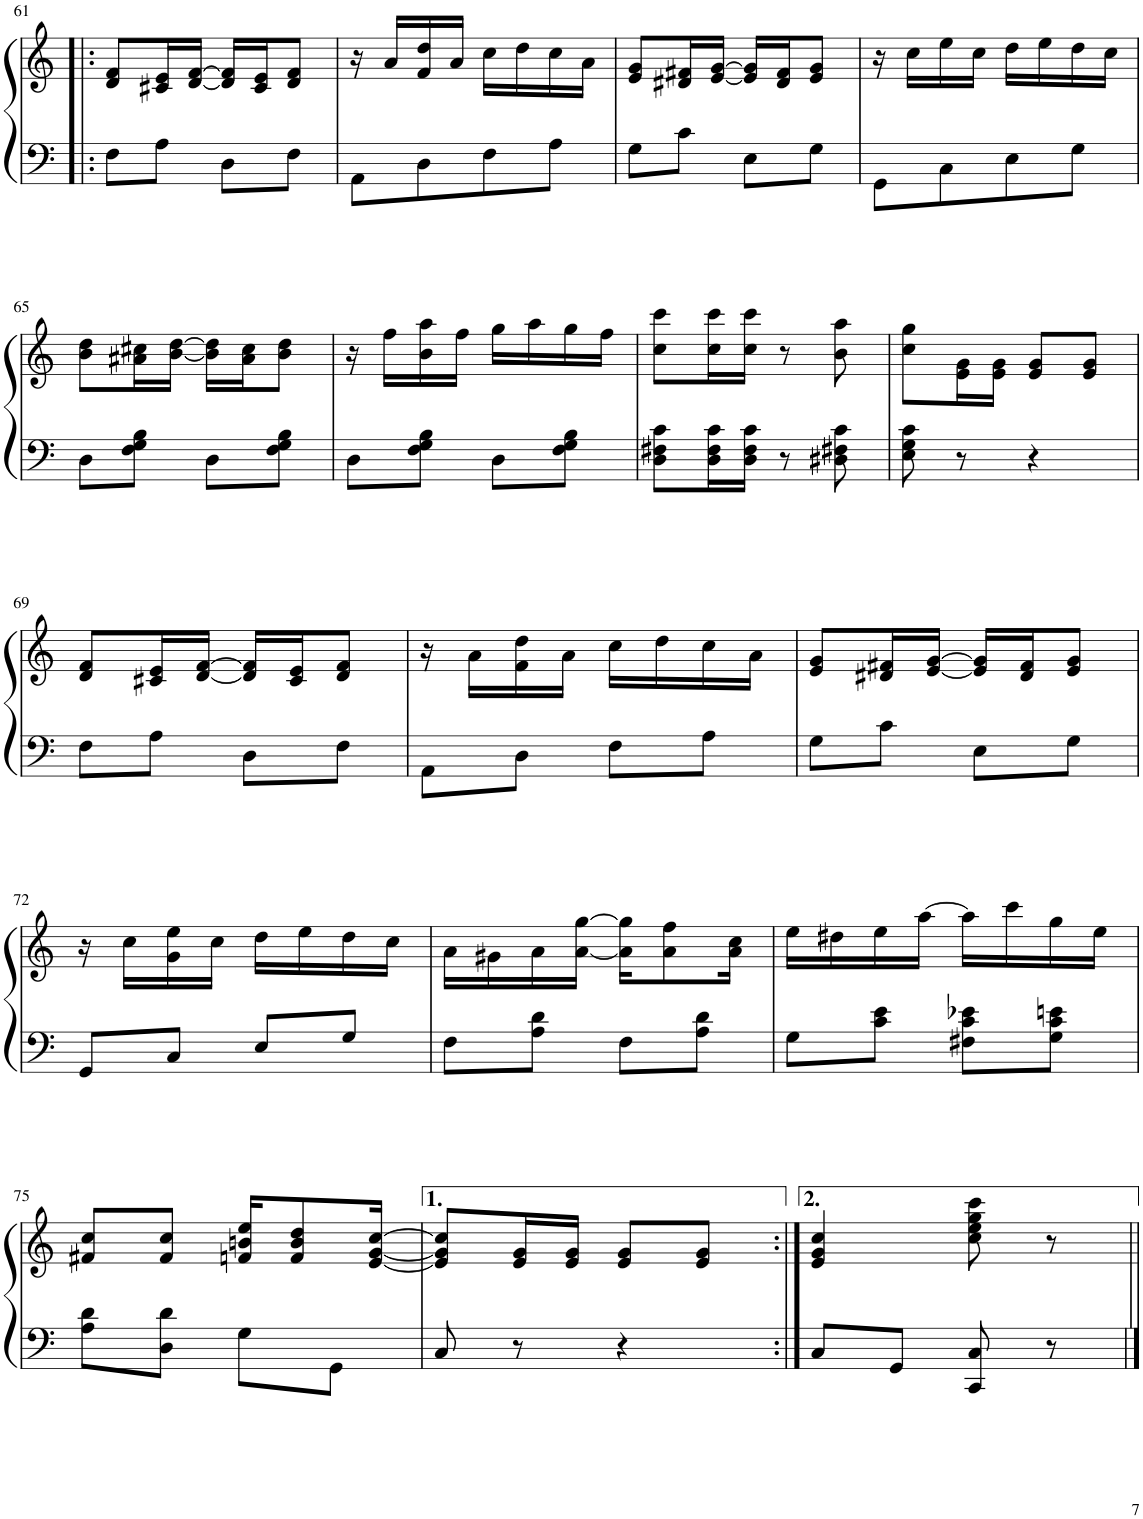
**kern	**kern
*part1	*part1
*staff2	*staff1
*I"Piano	*
*I'Pno	*
!!LO:PB:g=z
*clefF4	*clefG2
*k[]	*k[]
*M2/4	*M2/4
=61!|:	=61!|:
8F\L	8d/ 8f/L
8A\J	16c#X/ 16e/L
.	[16d/ [16f/JJ
8D\L	16d/] 16f/]LL
.	16c#/ 16e/J
8F\J	8d/ 8f/J
=62	=62
8AA\L	16r
.	16a/LL
8D\	16f/ 16dd/
.	16a/JJ
8F\	16cc\LL
.	16dd\
8A\J	16cc\
.	16a\JJ
=63	=63
8G\L	8e/ 8g/L
8c\J	16d#X/ 16f#X/L
.	[16e/ [16g/JJ
8E\L	16e/] 16g/]LL
.	16d#/ 16f#/J
8G\J	8e/ 8g/J
=64	=64
8GG\L	16r
.	16cc\LL
8C\	16ee\
.	16cc\JJ
8E\	16dd\LL
.	16ee\
8G\J	16dd\
.	16cc\JJ
!!LO:LB:g=z
=65	=65
8D\L	8b\ 8dd\L
8F\ 8G\ 8B\J	16a#X\ 16cc#X\L
.	[16b\ [16dd\JJ
8D\L	16b\] 16dd\]LL
.	16a#\ 16cc#\J
8F\ 8G\ 8B\J	8b\ 8dd\J
=66	=66
8D\L	16r
.	16ff\LL
8F\ 8G\ 8B\J	16b\ 16aa\
.	16ff\JJ
8D\L	16gg\LL
.	16aa\
8F\ 8G\ 8B\J	16gg\
.	16ff\JJ
=67	=67
8D\ 8F#X\ 8c\L	8cc\ 8ccc\L
16D\ 16F#\ 16c\L	16cc\ 16ccc\L
16D\ 16F#\ 16c\JJ	16cc\ 16ccc\JJ
8r	8r
8D#X\ 8F#X\ 8c\	8b\ 8aa\
=68	=68
8E\ 8G\ 8c\	8cc\ 8gg\L
8r	16e\ 16g\L
.	16e\ 16g\JJ
4r	8e/ 8g/L
.	8e/ 8g/J
!!LO:LB:g=z
=69	=69
8F\L	8d/ 8f/L
8A\J	16c#X/ 16e/L
.	[16d/ [16f/JJ
8D\L	16d/] 16f/]LL
.	16c#/ 16e/J
8F\J	8d/ 8f/J
=70	=70
8AA\L	16r
.	16a\LL
8D\J	16f\ 16dd\
.	16a\JJ
8F\L	16cc\LL
.	16dd\
8A\J	16cc\
.	16a\JJ
=71	=71
8G\L	8e/ 8g/L
8c\J	16d#X/ 16f#X/L
.	[16e/ [16g/JJ
8E\L	16e/] 16g/]LL
.	16d#/ 16f#/J
8G\J	8e/ 8g/J
!!LO:LB:g=z
=72	=72
8GG/L	16r
.	16cc\LL
8C/J	16g\ 16ee\
.	16cc\JJ
8E/L	16dd\LL
.	16ee\
8G/J	16dd\
.	16cc\JJ
=73	=73
8F\L	16a\LL
.	16g#X\
8A\ 8d\J	16a\
.	[16a\ [16gg\JJ
8F\L	16a\] 16gg\]KL
.	8a\ 8ff\
8A\ 8d\J	.
.	16a\ 16cc\Jk
=74	=74
8G\L	16ee\LL
.	16dd#X\
8c\ 8e\J	16ee\
.	[16aa\JJ
8F#X\ 8c\ 8e-X\L	16aa\LL]
.	16ccc\
8G\ 8c\ 8en\J	16gg\
.	16ee\JJ
!!LO:LB:g=z
=75	=75
8A\ 8d\L	8f#X/ 8cc/L
8D\ 8d\J	8f#/ 8cc/J
8G\L	16fn/ 16bn/ 16ee/KL
.	8f/ 8b/ 8dd/
8GG\J	.
.	[16e/ [16g/ [16cc/Jk
=76	=76
8C/	8e/] 8g/] 8cc/]L
8r	16e/ 16g/L
.	16e/ 16g/JJ
4r	8e/ 8g/L
.	8e/ 8g/J
=77:|!	=77:|!
8C/L	4e/ 4g/ 4cc/
8GG/J	.
8CC/ 8C/	8cc\ 8ee\ 8gg\ 8ccc\
8r	8r
=||	=||
*-	*-
